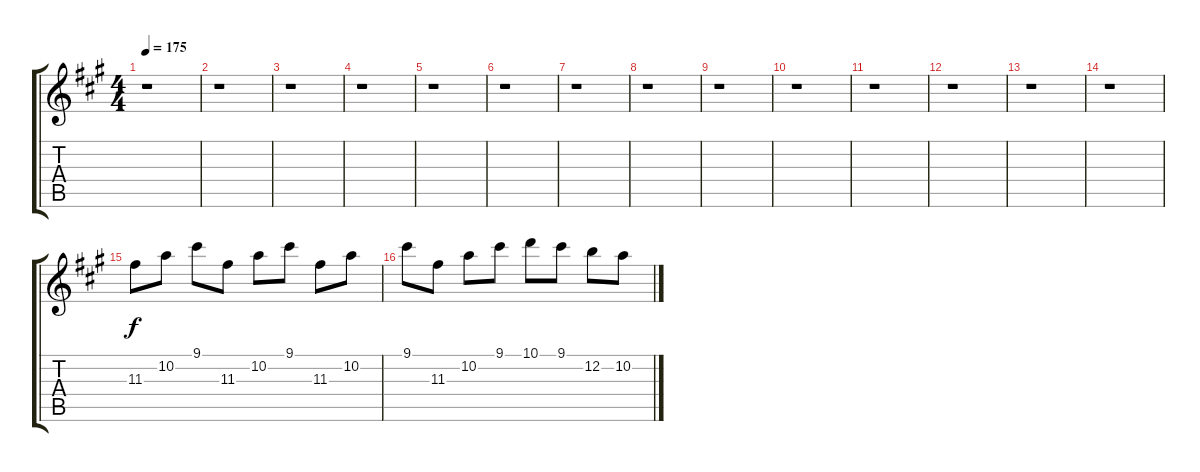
\track "" {instrument distortionguitar}
\staff {score tabs}
\tuning (E4 B3 G3 D3 A2 E2) {hide}
\ts (4 4)
\tempo 175
\clef g2
\ks a
r.1{dy f} |
r.1 |
r.1 |
r.1 |
r.1 |
r.1 |
r.1 |
r.1 |
r.1 |
r.1 |
r.1 |
r.1 |
r.1 |
r.1 |
11.3.8 10.2.8 9.1.8 11.3.8 10.2.8 9.1.8 11.3.8 10.2.8 |
9.1.8 11.3.8 10.2.8 9.1.8 10.1.8 9.1.8 12.2.8 10.2.8
